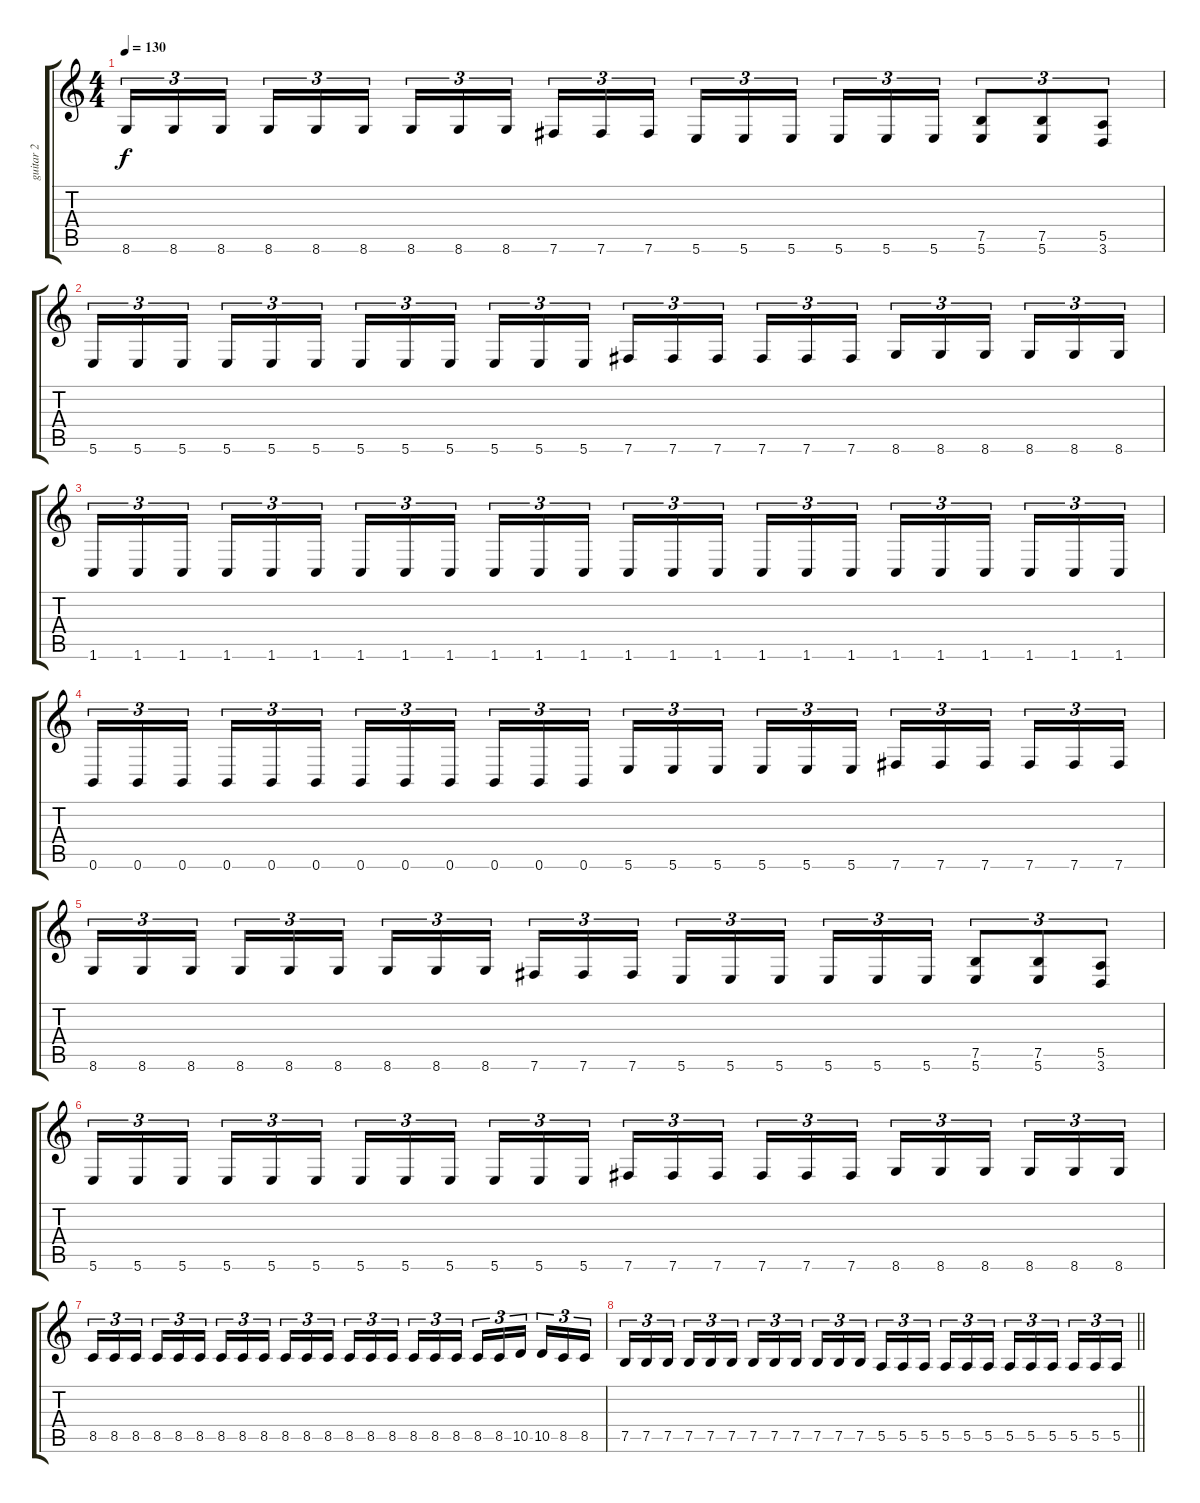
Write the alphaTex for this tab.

\track ("guitar 2" "guitar 2") {instrument distortionguitar}
\staff {score tabs}
\tuning (B3 Gb3 D3 A2 E2 B1) {hide}
\ts (4 4)
\tempo 130
\clef g2
\ks c
8.6.16{tu (3 2) dy f} 8.6.16{tu (3 2)} 8.6.16{tu (3 2) beam splitsecondary} 8.6.16{tu (3 2)} 8.6.16{tu (3 2)} 8.6.16{tu (3 2)} 8.6.16{tu (3 2)} 8.6.16{tu (3 2)} 8.6.16{tu (3 2) beam splitsecondary} 7.6.16{tu (3 2)} 7.6.16{tu (3 2)} 7.6.16{tu (3 2)} 5.6.16{tu (3 2)} 5.6.16{tu (3 2)} 5.6.16{tu (3 2) beam splitsecondary} 5.6.16{tu (3 2)} 5.6.16{tu (3 2)} 5.6.16{tu (3 2)} (7.5 5.6).8{tu (3 2)} (7.5 5.6).8{tu (3 2)} (5.5 3.6).8{tu (3 2)} |
5.6.16{tu (3 2)} 5.6.16{tu (3 2)} 5.6.16{tu (3 2) beam splitsecondary} 5.6.16{tu (3 2)} 5.6.16{tu (3 2)} 5.6.16{tu (3 2)} 5.6.16{tu (3 2)} 5.6.16{tu (3 2)} 5.6.16{tu (3 2) beam splitsecondary} 5.6.16{tu (3 2)} 5.6.16{tu (3 2)} 5.6.16{tu (3 2)} 7.6.16{tu (3 2)} 7.6.16{tu (3 2)} 7.6.16{tu (3 2) beam splitsecondary} 7.6.16{tu (3 2)} 7.6.16{tu (3 2)} 7.6.16{tu (3 2)} 8.6.16{tu (3 2)} 8.6.16{tu (3 2)} 8.6.16{tu (3 2) beam splitsecondary} 8.6.16{tu (3 2)} 8.6.16{tu (3 2)} 8.6.16{tu (3 2)} |
1.6.16{tu (3 2)} 1.6.16{tu (3 2)} 1.6.16{tu (3 2) beam splitsecondary} 1.6.16{tu (3 2)} 1.6.16{tu (3 2)} 1.6.16{tu (3 2)} 1.6.16{tu (3 2)} 1.6.16{tu (3 2)} 1.6.16{tu (3 2) beam splitsecondary} 1.6.16{tu (3 2)} 1.6.16{tu (3 2)} 1.6.16{tu (3 2)} 1.6.16{tu (3 2)} 1.6.16{tu (3 2)} 1.6.16{tu (3 2) beam splitsecondary} 1.6.16{tu (3 2)} 1.6.16{tu (3 2)} 1.6.16{tu (3 2)} 1.6.16{tu (3 2)} 1.6.16{tu (3 2)} 1.6.16{tu (3 2) beam splitsecondary} 1.6.16{tu (3 2)} 1.6.16{tu (3 2)} 1.6.16{tu (3 2)} |
0.6.16{tu (3 2)} 0.6.16{tu (3 2)} 0.6.16{tu (3 2) beam splitsecondary} 0.6.16{tu (3 2)} 0.6.16{tu (3 2)} 0.6.16{tu (3 2)} 0.6.16{tu (3 2)} 0.6.16{tu (3 2)} 0.6.16{tu (3 2) beam splitsecondary} 0.6.16{tu (3 2)} 0.6.16{tu (3 2)} 0.6.16{tu (3 2)} 5.6.16{tu (3 2)} 5.6.16{tu (3 2)} 5.6.16{tu (3 2) beam splitsecondary} 5.6.16{tu (3 2)} 5.6.16{tu (3 2)} 5.6.16{tu (3 2)} 7.6.16{tu (3 2)} 7.6.16{tu (3 2)} 7.6.16{tu (3 2) beam splitsecondary} 7.6.16{tu (3 2)} 7.6.16{tu (3 2)} 7.6.16{tu (3 2)} |
8.6.16{tu (3 2)} 8.6.16{tu (3 2)} 8.6.16{tu (3 2) beam splitsecondary} 8.6.16{tu (3 2)} 8.6.16{tu (3 2)} 8.6.16{tu (3 2)} 8.6.16{tu (3 2)} 8.6.16{tu (3 2)} 8.6.16{tu (3 2) beam splitsecondary} 7.6.16{tu (3 2)} 7.6.16{tu (3 2)} 7.6.16{tu (3 2)} 5.6.16{tu (3 2)} 5.6.16{tu (3 2)} 5.6.16{tu (3 2) beam splitsecondary} 5.6.16{tu (3 2)} 5.6.16{tu (3 2)} 5.6.16{tu (3 2)} (7.5 5.6).8{tu (3 2)} (7.5 5.6).8{tu (3 2)} (5.5 3.6).8{tu (3 2)} |
5.6.16{tu (3 2)} 5.6.16{tu (3 2)} 5.6.16{tu (3 2) beam splitsecondary} 5.6.16{tu (3 2)} 5.6.16{tu (3 2)} 5.6.16{tu (3 2)} 5.6.16{tu (3 2)} 5.6.16{tu (3 2)} 5.6.16{tu (3 2) beam splitsecondary} 5.6.16{tu (3 2)} 5.6.16{tu (3 2)} 5.6.16{tu (3 2)} 7.6.16{tu (3 2)} 7.6.16{tu (3 2)} 7.6.16{tu (3 2) beam splitsecondary} 7.6.16{tu (3 2)} 7.6.16{tu (3 2)} 7.6.16{tu (3 2)} 8.6.16{tu (3 2)} 8.6.16{tu (3 2)} 8.6.16{tu (3 2) beam splitsecondary} 8.6.16{tu (3 2)} 8.6.16{tu (3 2)} 8.6.16{tu (3 2)} |
8.5.16{tu (3 2)} 8.5.16{tu (3 2)} 8.5.16{tu (3 2) beam splitsecondary} 8.5.16{tu (3 2)} 8.5.16{tu (3 2)} 8.5.16{tu (3 2)} 8.5.16{tu (3 2)} 8.5.16{tu (3 2)} 8.5.16{tu (3 2) beam splitsecondary} 8.5.16{tu (3 2)} 8.5.16{tu (3 2)} 8.5.16{tu (3 2)} 8.5.16{tu (3 2)} 8.5.16{tu (3 2)} 8.5.16{tu (3 2) beam splitsecondary} 8.5.16{tu (3 2)} 8.5.16{tu (3 2)} 8.5.16{tu (3 2)} 8.5.16{tu (3 2)} 8.5.16{tu (3 2)} 10.5.16{tu (3 2) beam splitsecondary} 10.5.16{tu (3 2)} 8.5.16{tu (3 2)} 8.5.16{tu (3 2)} |
\barLineRight lightlight
7.5.16{tu (3 2)} 7.5.16{tu (3 2)} 7.5.16{tu (3 2) beam splitsecondary} 7.5.16{tu (3 2)} 7.5.16{tu (3 2)} 7.5.16{tu (3 2)} 7.5.16{tu (3 2)} 7.5.16{tu (3 2)} 7.5.16{tu (3 2) beam splitsecondary} 7.5.16{tu (3 2)} 7.5.16{tu (3 2)} 7.5.16{tu (3 2)} 5.5.16{tu (3 2)} 5.5.16{tu (3 2)} 5.5.16{tu (3 2) beam splitsecondary} 5.5.16{tu (3 2)} 5.5.16{tu (3 2)} 5.5.16{tu (3 2)} 5.5.16{tu (3 2)} 5.5.16{tu (3 2)} 5.5.16{tu (3 2) beam splitsecondary} 5.5.16{tu (3 2)} 5.5.16{tu (3 2)} 5.5.16{tu (3 2)}
